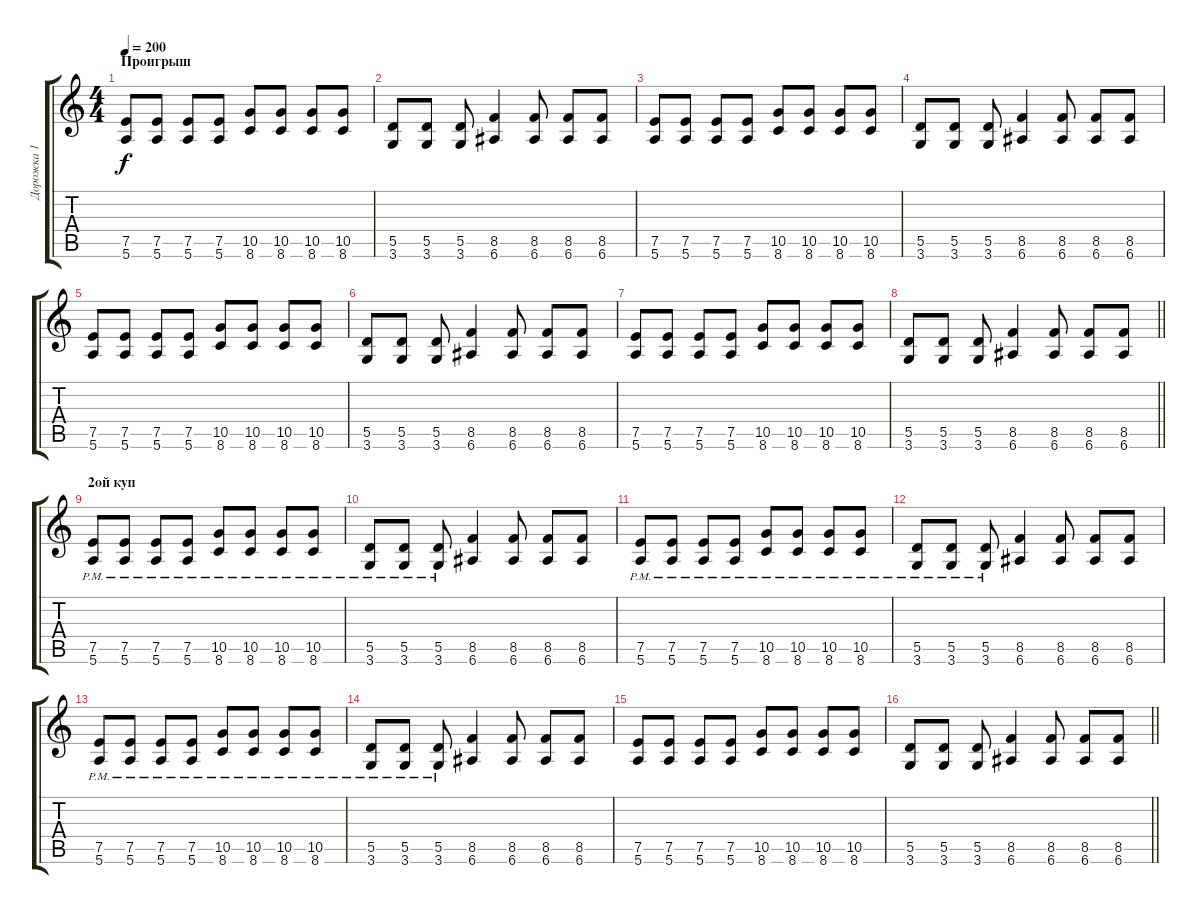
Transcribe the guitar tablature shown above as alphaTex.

\track ("Дорожка 1" "Дорожка 1") {instrument overdrivenguitar}
\staff {score tabs}
\tuning (E4 B3 G3 D3 A2 E2) {hide}
\ts (4 4)
\section ("" "Проигрыш")
\tempo 200
\clef g2
\ks c
(7.5 5.6).8{dy f} (7.5 5.6).8 (7.5 5.6).8 (7.5 5.6).8 (10.5 8.6).8 (10.5 8.6).8 (10.5 8.6).8 (10.5 8.6).8 |
(5.5 3.6).8 (5.5 3.6).8 (5.5 3.6).8 (8.5 6.6).4 (8.5 6.6).8 (8.5 6.6).8 (8.5 6.6).8 |
(7.5 5.6).8 (7.5 5.6).8 (7.5 5.6).8 (7.5 5.6).8 (10.5 8.6).8 (10.5 8.6).8 (10.5 8.6).8 (10.5 8.6).8 |
(5.5 3.6).8 (5.5 3.6).8 (5.5 3.6).8 (8.5 6.6).4 (8.5 6.6).8 (8.5 6.6).8 (8.5 6.6).8 |
(7.5 5.6).8 (7.5 5.6).8 (7.5 5.6).8 (7.5 5.6).8 (10.5 8.6).8 (10.5 8.6).8 (10.5 8.6).8 (10.5 8.6).8 |
(5.5 3.6).8 (5.5 3.6).8 (5.5 3.6).8 (8.5 6.6).4 (8.5 6.6).8 (8.5 6.6).8 (8.5 6.6).8 |
(7.5 5.6).8 (7.5 5.6).8 (7.5 5.6).8 (7.5 5.6).8 (10.5 8.6).8 (10.5 8.6).8 (10.5 8.6).8 (10.5 8.6).8 |
\barLineRight lightlight
(5.5 3.6).8 (5.5 3.6).8 (5.5 3.6).8 (8.5 6.6).4 (8.5 6.6).8 (8.5 6.6).8 (8.5 6.6).8 |
\section ("" "2ой куп")
(7.5{pm} 5.6{pm}).8 (7.5{pm} 5.6{pm}).8 (7.5{pm} 5.6{pm}).8 (7.5{pm} 5.6{pm}).8 (10.5{pm} 8.6{pm}).8 (10.5{pm} 8.6{pm}).8 (10.5{pm} 8.6{pm}).8 (10.5{pm} 8.6{pm}).8 |
(5.5{pm} 3.6{pm}).8 (5.5{pm} 3.6{pm}).8 (5.5{pm} 3.6{pm}).8 (8.5 6.6).4 (8.5 6.6).8 (8.5 6.6).8 (8.5 6.6).8 |
(7.5{pm} 5.6{pm}).8 (7.5{pm} 5.6{pm}).8 (7.5{pm} 5.6{pm}).8 (7.5{pm} 5.6{pm}).8 (10.5{pm} 8.6{pm}).8 (10.5{pm} 8.6{pm}).8 (10.5{pm} 8.6{pm}).8 (10.5{pm} 8.6{pm}).8 |
(5.5{pm} 3.6{pm}).8 (5.5{pm} 3.6{pm}).8 (5.5{pm} 3.6{pm}).8 (8.5 6.6).4 (8.5 6.6).8 (8.5 6.6).8 (8.5 6.6).8 |
(7.5{pm} 5.6{pm}).8 (7.5{pm} 5.6{pm}).8 (7.5{pm} 5.6{pm}).8 (7.5{pm} 5.6{pm}).8 (10.5{pm} 8.6{pm}).8 (10.5{pm} 8.6{pm}).8 (10.5{pm} 8.6{pm}).8 (10.5{pm} 8.6{pm}).8 |
(5.5{pm} 3.6{pm}).8 (5.5{pm} 3.6{pm}).8 (5.5{pm} 3.6{pm}).8 (8.5 6.6).4 (8.5 6.6).8 (8.5 6.6).8 (8.5 6.6).8 |
(7.5 5.6).8 (7.5 5.6).8 (7.5 5.6).8 (7.5 5.6).8 (10.5 8.6).8 (10.5 8.6).8 (10.5 8.6).8 (10.5 8.6).8 |
\barLineRight lightlight
(5.5 3.6).8 (5.5 3.6).8 (5.5 3.6).8 (8.5 6.6).4 (8.5 6.6).8 (8.5 6.6).8 (8.5 6.6).8
